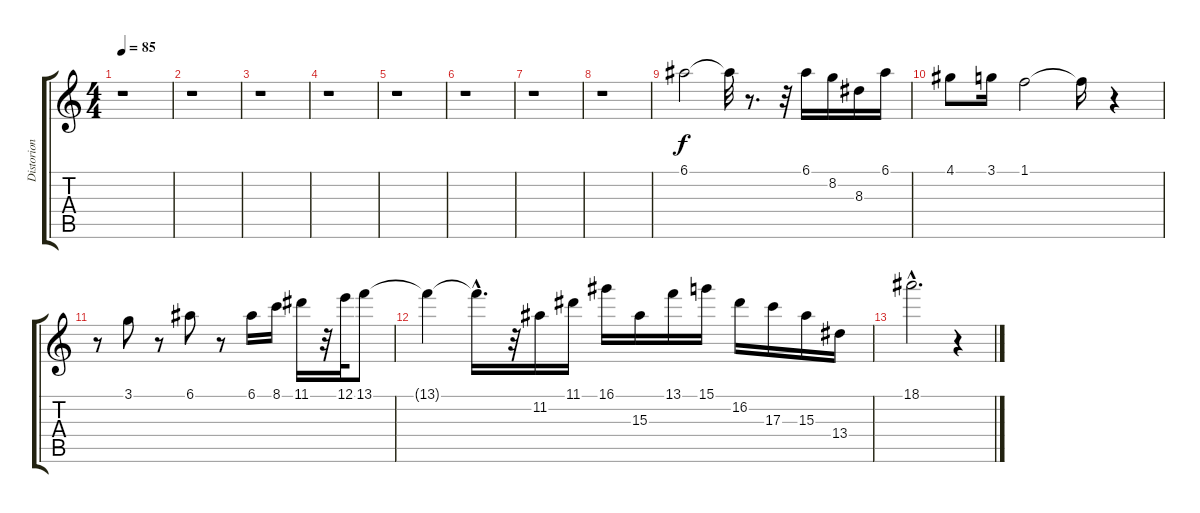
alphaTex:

\track ("Distorion Guitar" "Distorion ") {instrument distortionguitar}
\staff {score tabs}
\tuning (E4 B3 G3 D3 A2 E2) {hide}
\ts (4 4)
\tempo 85
\clef g2
\ks c
r.1{dy f} |
r.1 |
r.1 |
r.1 |
r.1 |
r.1 |
r.1 |
r.1 |
6.1.2 6.1{t}.32 r.8{d} r.32 6.1.16 8.2.16 8.3.16 6.1.16 |
4.1.8 3.1.16 1.1.2 1.1{t}.16 r.4 |
r.8 3.1.8 r.8 6.1.8 r.8 6.1.16 8.1.16 11.1.16 r.32 12.1.32 13.1.8 |
13.1{t}.4 13.1{hac t}.16{d} r.32 11.2.16 11.1.16 16.1.16 15.3.16 13.1.16 15.1.16 16.2.16 17.3.16 15.3.16 13.4.16 |
18.1{hac}.2{d} r.4
